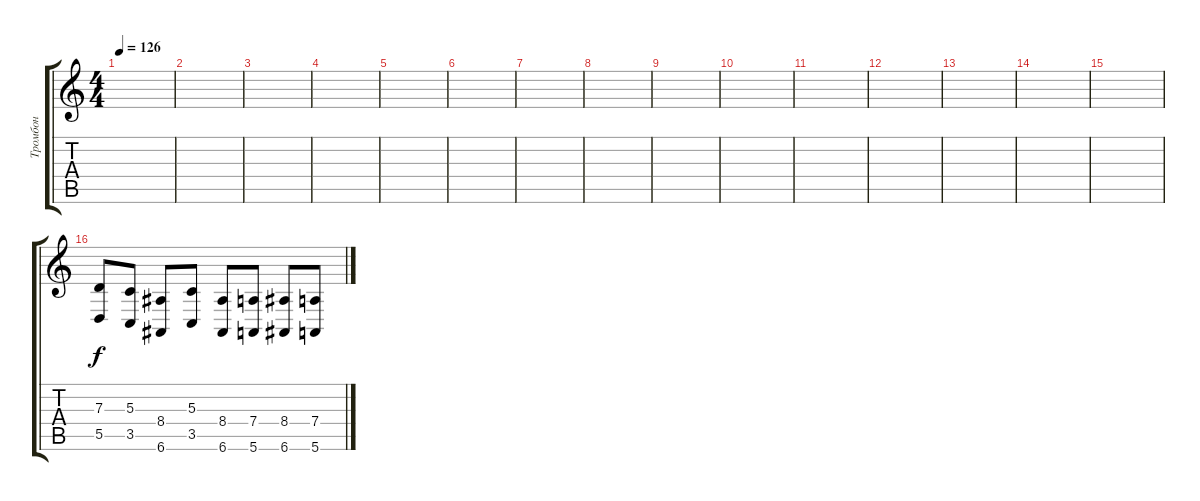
\track ("Тромбон" "Тромбон") {instrument trombone}
\staff {score tabs}
\tuning (E4 B3 G3 D3 A2 E2) {hide}
\ts (4 4)
\tempo 126
\clef g2
\ks c
|
|
|
|
|
|
|
|
|
|
|
|
|
|
|
(7.3 5.5).8 (5.3 3.5).8 (8.4 6.6).8 (5.3 3.5).8 (8.4 6.6).8 (7.4 5.6).8 (8.4 6.6).8 (7.4 5.6).8
